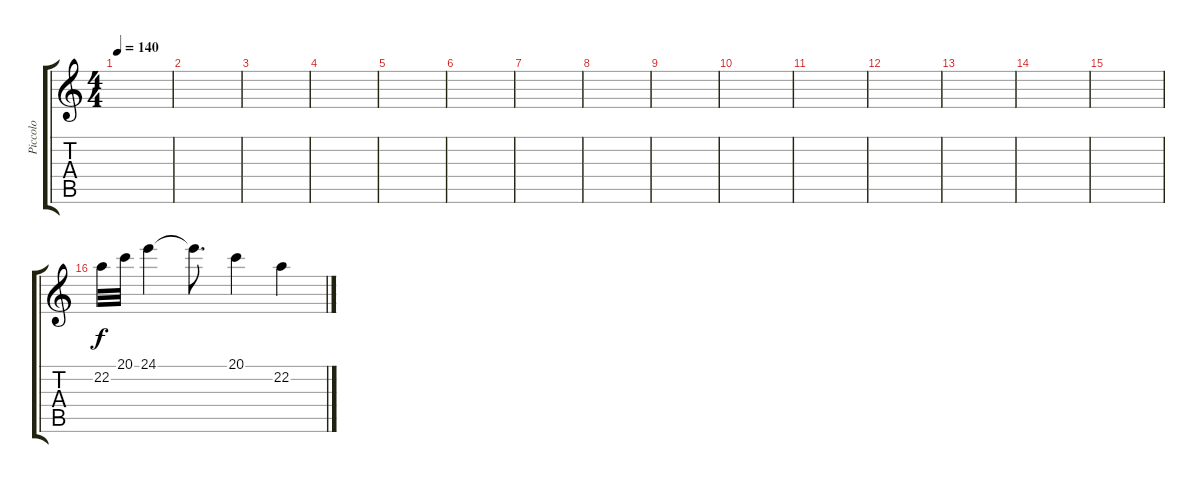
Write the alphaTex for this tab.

\track ("Piccolo" "Piccolo") {instrument piccolo}
\staff {score tabs}
\tuning (E4 B3 G3 D3 A2 E2) {hide}
\ts (4 4)
\tempo 140
\clef g2
\ks c
|
|
|
|
|
|
|
|
|
|
|
|
|
|
|
22.2.32 20.1.32 24.1.4 24.1{t}.8{d} 20.1.4 22.2.4
